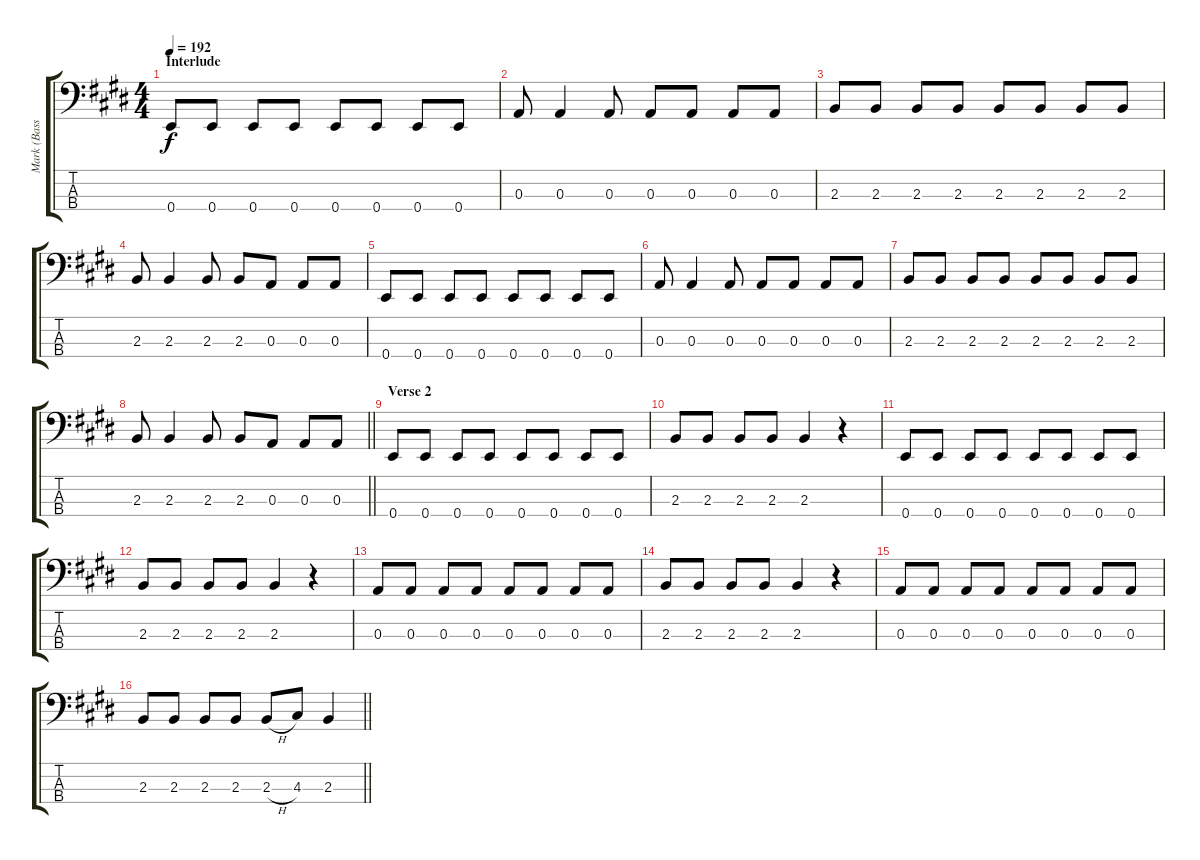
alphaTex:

\track ("Mark (Bass)" "Mark (Bass") {instrument electricbasspick}
\staff {score tabs}
\tuning (G2 D2 A1 E1) {hide}
\ts (4 4)
\section ("" "Interlude")
\tempo 192
\clef f4
\ks e
0.4.8{dy f} 0.4.8 0.4.8 0.4.8 0.4.8 0.4.8 0.4.8 0.4.8 |
0.3.8 0.3.4 0.3.8 0.3.8 0.3.8 0.3.8 0.3.8 |
2.3.8 2.3.8 2.3.8 2.3.8 2.3.8 2.3.8 2.3.8 2.3.8 |
2.3.8 2.3.4 2.3.8 2.3.8 0.3.8 0.3.8 0.3.8 |
0.4.8 0.4.8 0.4.8 0.4.8 0.4.8 0.4.8 0.4.8 0.4.8 |
0.3.8 0.3.4 0.3.8 0.3.8 0.3.8 0.3.8 0.3.8 |
2.3.8 2.3.8 2.3.8 2.3.8 2.3.8 2.3.8 2.3.8 2.3.8 |
\barLineRight lightlight
2.3.8 2.3.4 2.3.8 2.3.8 0.3.8 0.3.8 0.3.8 |
\section ("" "Verse 2")
0.4.8 0.4.8 0.4.8 0.4.8 0.4.8 0.4.8 0.4.8 0.4.8 |
2.3.8 2.3.8 2.3.8 2.3.8 2.3.4 r.4 |
0.4.8 0.4.8 0.4.8 0.4.8 0.4.8 0.4.8 0.4.8 0.4.8 |
2.3.8 2.3.8 2.3.8 2.3.8 2.3.4 r.4 |
0.3.8 0.3.8 0.3.8 0.3.8 0.3.8 0.3.8 0.3.8 0.3.8 |
2.3.8 2.3.8 2.3.8 2.3.8 2.3.4 r.4 |
0.3.8 0.3.8 0.3.8 0.3.8 0.3.8 0.3.8 0.3.8 0.3.8 |
\barLineRight lightlight
2.3.8 2.3.8 2.3.8 2.3.8 2.3{h}.8 4.3.8 2.3.4
